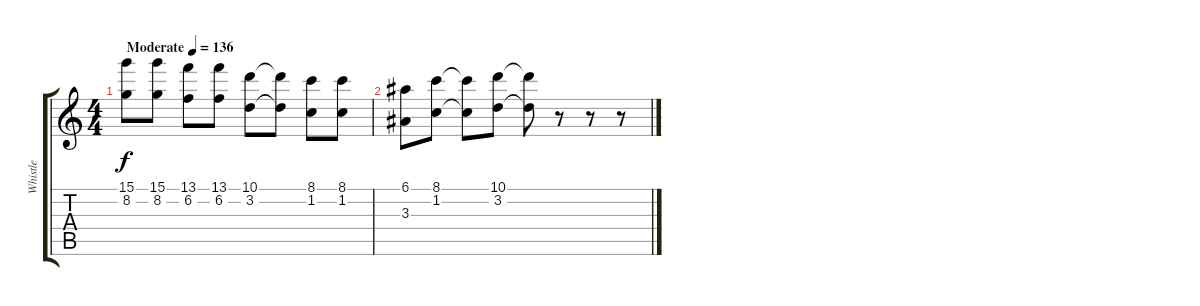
\track ("Whistle" "Whistle") {instrument whistle}
\staff {score tabs}
\tuning (E5 B4 G4 D4 A3 E3) {hide}
\ts (4 4)
\tempo (136 "Moderate")
\clef g2
\ks c
(15.1 8.2).8{dy f instrument whistle} (15.1 8.2).8 (13.1 6.2).8 (13.1 6.2).8 (10.1 3.2).8 (10.1{t} 3.2{t}).8 (8.1 1.2).8 (8.1 1.2).8 |
(6.1 3.3).8 (8.1 1.2).8 (8.1{t} 1.2{t}).8 (10.1 3.2).8 (10.1{t} 3.2{t}).8 r.8 r.8 r.8
